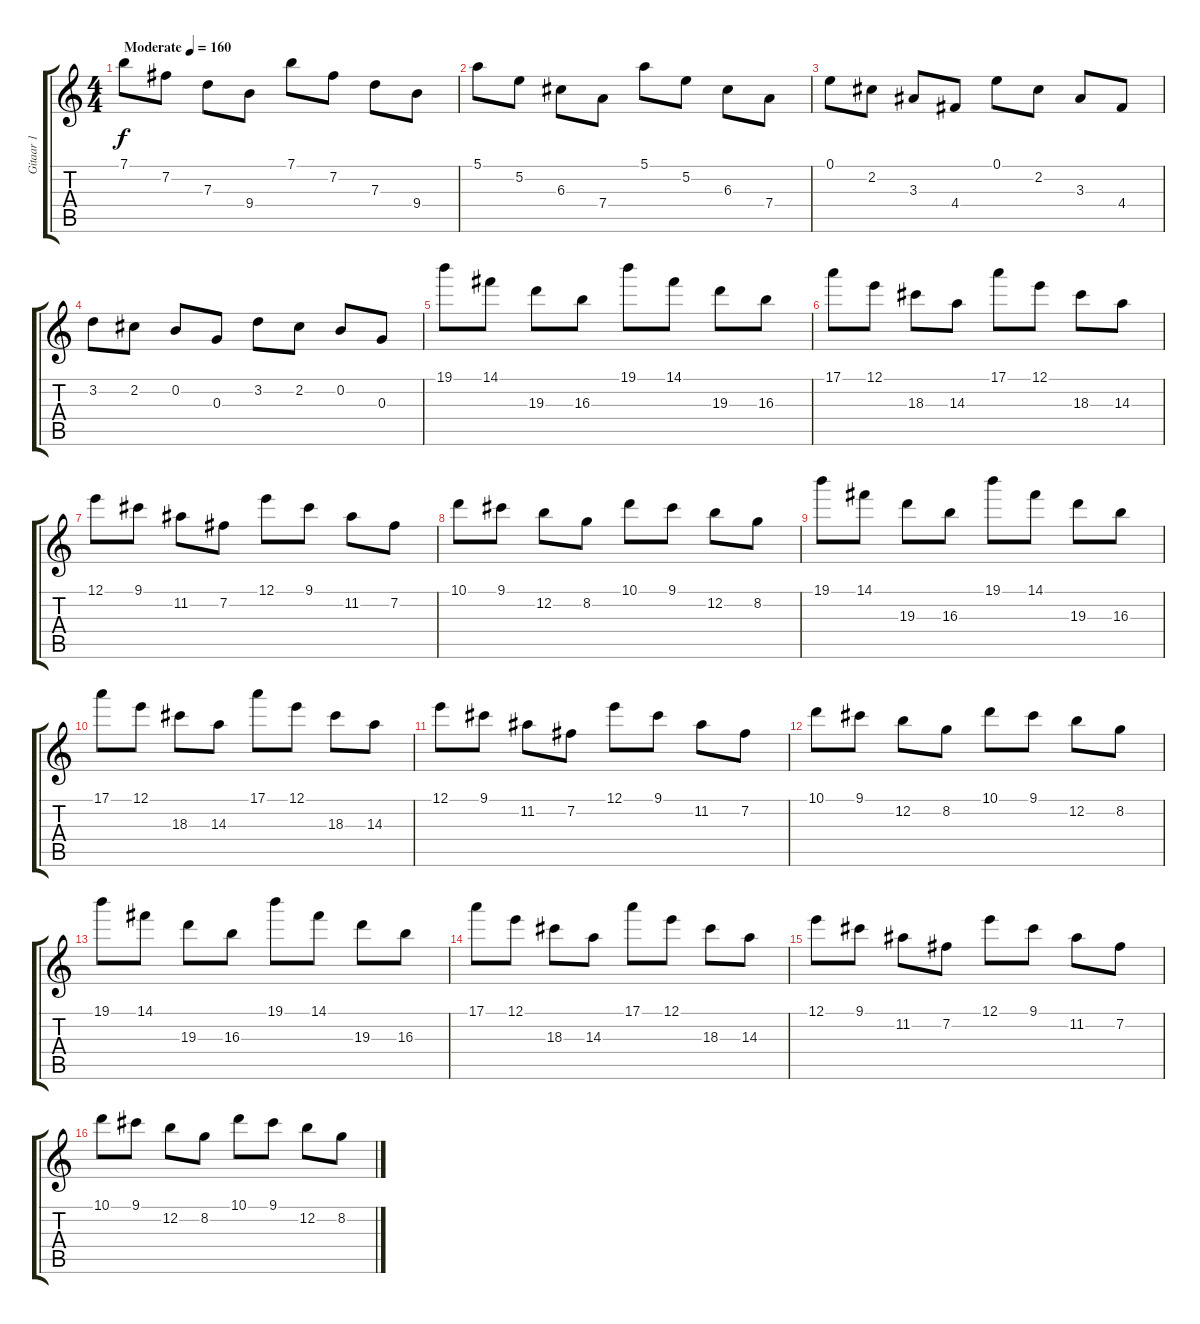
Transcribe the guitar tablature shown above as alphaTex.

\track ("Gitaar 1" "Gitaar 1") {instrument distortionguitar}
\staff {score tabs}
\tuning (E4 B3 G3 D3 A2 E2) {hide}
\ts (4 4)
\tempo (160 "Moderate")
\clef g2
\ks c
7.1.8{dy f instrument distortionguitar} 7.2.8 7.3.8 9.4.8 7.1.8 7.2.8 7.3.8 9.4.8 |
5.1.8 5.2.8 6.3.8 7.4.8 5.1.8 5.2.8 6.3.8 7.4.8 |
0.1.8 2.2.8 3.3.8 4.4.8 0.1.8 2.2.8 3.3.8 4.4.8 |
3.2.8 2.2.8 0.2.8 0.3.8 3.2.8 2.2.8 0.2.8 0.3.8 |
19.1.8 14.1.8 19.3.8 16.3.8 19.1.8 14.1.8 19.3.8 16.3.8 |
17.1.8 12.1.8 18.3.8 14.3.8 17.1.8 12.1.8 18.3.8 14.3.8 |
12.1.8 9.1.8 11.2.8 7.2.8 12.1.8 9.1.8 11.2.8 7.2.8 |
10.1.8 9.1.8 12.2.8 8.2.8 10.1.8 9.1.8 12.2.8 8.2.8 |
19.1.8 14.1.8 19.3.8 16.3.8 19.1.8 14.1.8 19.3.8 16.3.8 |
17.1.8 12.1.8 18.3.8 14.3.8 17.1.8 12.1.8 18.3.8 14.3.8 |
12.1.8 9.1.8 11.2.8 7.2.8 12.1.8 9.1.8 11.2.8 7.2.8 |
10.1.8 9.1.8 12.2.8 8.2.8 10.1.8 9.1.8 12.2.8 8.2.8 |
19.1.8 14.1.8 19.3.8 16.3.8 19.1.8 14.1.8 19.3.8 16.3.8 |
17.1.8 12.1.8 18.3.8 14.3.8 17.1.8 12.1.8 18.3.8 14.3.8 |
12.1.8 9.1.8 11.2.8 7.2.8 12.1.8 9.1.8 11.2.8 7.2.8 |
10.1.8 9.1.8 12.2.8 8.2.8 10.1.8 9.1.8 12.2.8 8.2.8
